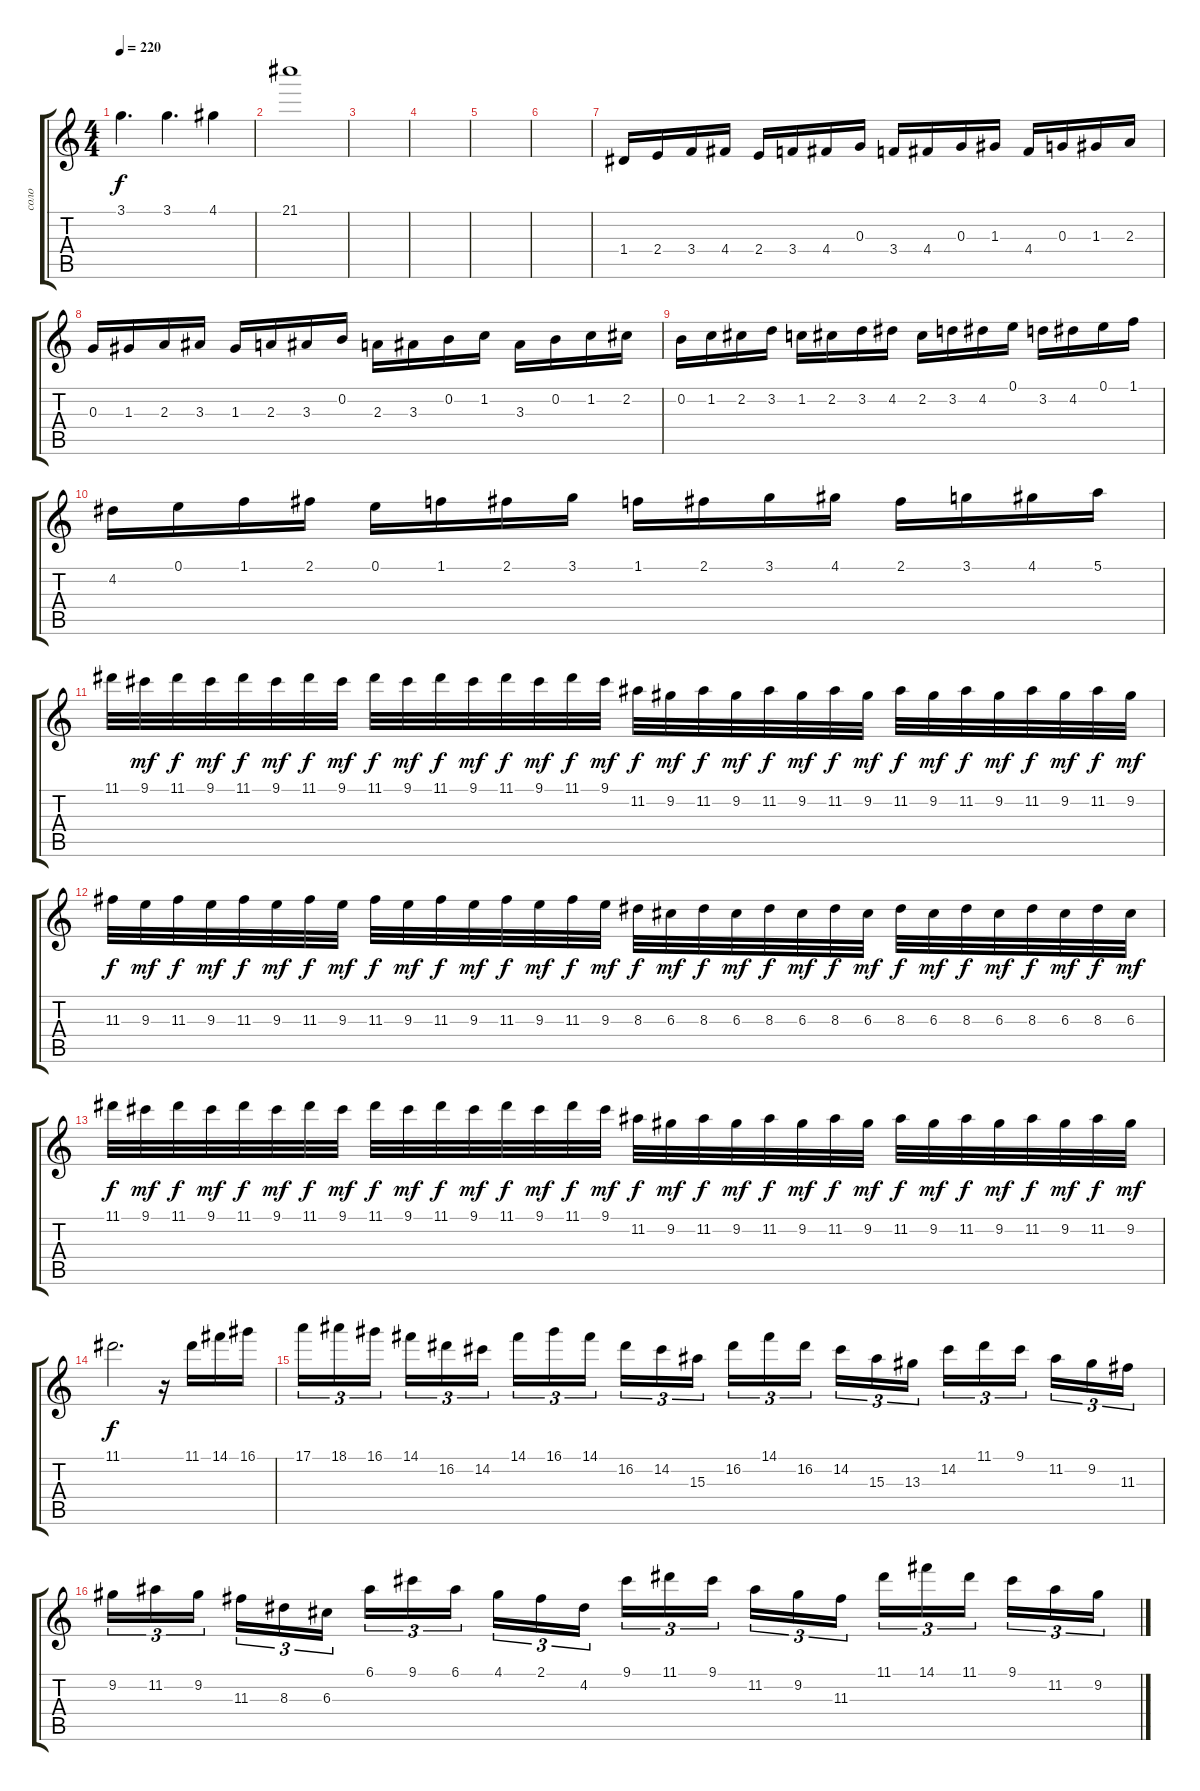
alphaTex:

\track ("соло" "соло") {instrument distortionguitar}
\staff {score tabs}
\tuning (E4 B3 G3 D3 A2 E2) {hide}
\ts (4 4)
\tempo 220
\clef g2
\ks c
3.1.4{d dy f} 3.1.4{d} 4.1.4 |
21.1.1 |
|
|
|
|
1.4.16 2.4.16 3.4.16 4.4.16 2.4.16 3.4.16 4.4.16 0.3.16 3.4.16 4.4.16 0.3.16 1.3.16 4.4.16 0.3.16 1.3.16 2.3.16 |
0.3.16 1.3.16 2.3.16 3.3.16 1.3.16 2.3.16 3.3.16 0.2.16 2.3.16 3.3.16 0.2.16 1.2.16 3.3.16 0.2.16 1.2.16 2.2.16 |
0.2.16 1.2.16 2.2.16 3.2.16 1.2.16 2.2.16 3.2.16 4.2.16 2.2.16 3.2.16 4.2.16 0.1.16 3.2.16 4.2.16 0.1.16 1.1.16 |
4.2.16 0.1.16 1.1.16 2.1.16 0.1.16 1.1.16 2.1.16 3.1.16 1.1.16 2.1.16 3.1.16 4.1.16 2.1.16 3.1.16 4.1.16 5.1.16 |
11.1.32 9.1.32{dy mf} 11.1.32{dy f} 9.1.32{dy mf} 11.1.32{dy f} 9.1.32{dy mf} 11.1.32{dy f} 9.1.32{dy mf} 11.1.32{dy f} 9.1.32{dy mf} 11.1.32{dy f} 9.1.32{dy mf} 11.1.32{dy f} 9.1.32{dy mf} 11.1.32{dy f} 9.1.32{dy mf} 11.2.32{dy f} 9.2.32{dy mf} 11.2.32{dy f} 9.2.32{dy mf} 11.2.32{dy f} 9.2.32{dy mf} 11.2.32{dy f} 9.2.32{dy mf} 11.2.32{dy f} 9.2.32{dy mf} 11.2.32{dy f} 9.2.32{dy mf} 11.2.32{dy f} 9.2.32{dy mf} 11.2.32{dy f} 9.2.32{dy mf} |
11.3.32{dy f} 9.3.32{dy mf} 11.3.32{dy f} 9.3.32{dy mf} 11.3.32{dy f} 9.3.32{dy mf} 11.3.32{dy f} 9.3.32{dy mf} 11.3.32{dy f} 9.3.32{dy mf} 11.3.32{dy f} 9.3.32{dy mf} 11.3.32{dy f} 9.3.32{dy mf} 11.3.32{dy f} 9.3.32{dy mf} 8.3.32{dy f} 6.3.32{dy mf} 8.3.32{dy f} 6.3.32{dy mf} 8.3.32{dy f} 6.3.32{dy mf} 8.3.32{dy f} 6.3.32{dy mf} 8.3.32{dy f} 6.3.32{dy mf} 8.3.32{dy f} 6.3.32{dy mf} 8.3.32{dy f} 6.3.32{dy mf} 8.3.32{dy f} 6.3.32{dy mf} |
11.1.32{dy f} 9.1.32{dy mf} 11.1.32{dy f} 9.1.32{dy mf} 11.1.32{dy f} 9.1.32{dy mf} 11.1.32{dy f} 9.1.32{dy mf} 11.1.32{dy f} 9.1.32{dy mf} 11.1.32{dy f} 9.1.32{dy mf} 11.1.32{dy f} 9.1.32{dy mf} 11.1.32{dy f} 9.1.32{dy mf} 11.2.32{dy f} 9.2.32{dy mf} 11.2.32{dy f} 9.2.32{dy mf} 11.2.32{dy f} 9.2.32{dy mf} 11.2.32{dy f} 9.2.32{dy mf} 11.2.32{dy f} 9.2.32{dy mf} 11.2.32{dy f} 9.2.32{dy mf} 11.2.32{dy f} 9.2.32{dy mf} 11.2.32{dy f} 9.2.32{dy mf} |
11.1.2{d dy f} r.16 11.1.16 14.1.16 16.1.16 |
17.1.16{tu (3 2)} 18.1.16{tu (3 2)} 16.1.16{tu (3 2) beam splitsecondary} 14.1.16{tu (3 2)} 16.2.16{tu (3 2)} 14.2.16{tu (3 2)} 14.1.16{tu (3 2)} 16.1.16{tu (3 2)} 14.1.16{tu (3 2) beam splitsecondary} 16.2.16{tu (3 2)} 14.2.16{tu (3 2)} 15.3.16{tu (3 2)} 16.2.16{tu (3 2)} 14.1.16{tu (3 2)} 16.2.16{tu (3 2) beam splitsecondary} 14.2.16{tu (3 2)} 15.3.16{tu (3 2)} 13.3.16{tu (3 2)} 14.2.16{tu (3 2)} 11.1.16{tu (3 2)} 9.1.16{tu (3 2) beam splitsecondary} 11.2.16{tu (3 2)} 9.2.16{tu (3 2)} 11.3.16{tu (3 2)} |
9.2.16{tu (3 2)} 11.2.16{tu (3 2)} 9.2.16{tu (3 2) beam splitsecondary} 11.3.16{tu (3 2)} 8.3.16{tu (3 2)} 6.3.16{tu (3 2)} 6.1.16{tu (3 2)} 9.1.16{tu (3 2)} 6.1.16{tu (3 2) beam splitsecondary} 4.1.16{tu (3 2)} 2.1.16{tu (3 2)} 4.2.16{tu (3 2)} 9.1.16{tu (3 2)} 11.1.16{tu (3 2)} 9.1.16{tu (3 2) beam splitsecondary} 11.2.16{tu (3 2)} 9.2.16{tu (3 2)} 11.3.16{tu (3 2)} 11.1.16{tu (3 2)} 14.1.16{tu (3 2)} 11.1.16{tu (3 2) beam splitsecondary} 9.1.16{tu (3 2)} 11.2.16{tu (3 2)} 9.2.16{tu (3 2)}
